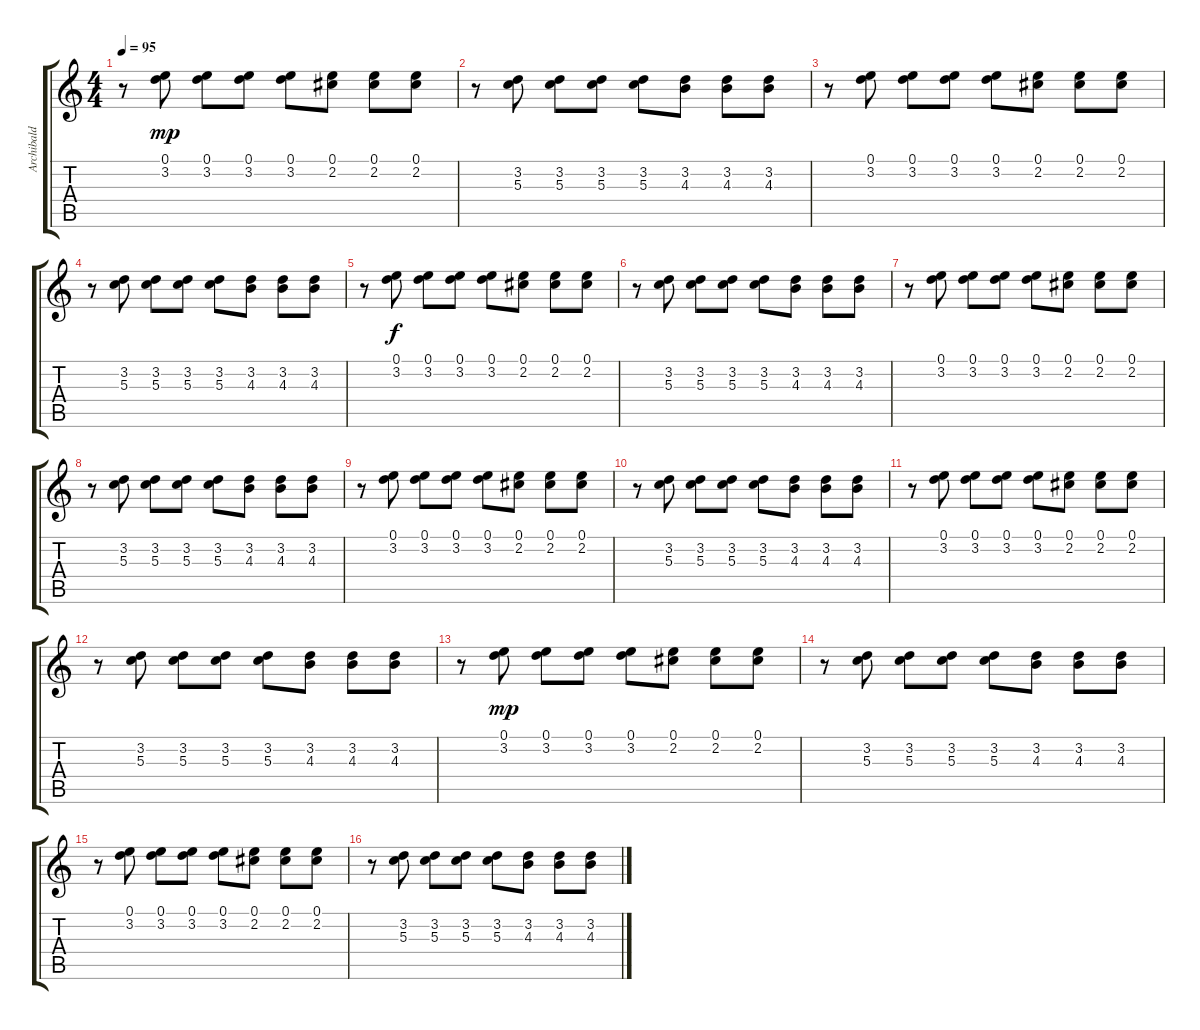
\track ("Archibald" "Archibald") {instrument acousticguitarsteel}
\staff {score tabs}
\tuning (E4 B3 G3 D3 A2 E2) {hide}
\ts (4 4)
\tempo 95
\clef g2
\ks c
r.8{dy mp} (0.1 3.2).8 (0.1 3.2).8 (0.1 3.2).8 (0.1 3.2).8 (0.1 2.2).8 (0.1 2.2).8 (0.1 2.2).8 |
r.8 (3.2 5.3).8 (3.2 5.3).8 (3.2 5.3).8 (3.2 5.3).8 (3.2 4.3).8 (3.2 4.3).8 (3.2 4.3).8 |
r.8 (0.1 3.2).8 (0.1 3.2).8 (0.1 3.2).8 (0.1 3.2).8 (0.1 2.2).8 (0.1 2.2).8 (0.1 2.2).8 |
r.8 (3.2 5.3).8 (3.2 5.3).8 (3.2 5.3).8 (3.2 5.3).8 (3.2 4.3).8 (3.2 4.3).8 (3.2 4.3).8 |
r.8 (0.1 3.2).8{dy f} (0.1 3.2).8 (0.1 3.2).8 (0.1 3.2).8 (0.1 2.2).8 (0.1 2.2).8 (0.1 2.2).8 |
r.8 (3.2 5.3).8 (3.2 5.3).8 (3.2 5.3).8 (3.2 5.3).8 (3.2 4.3).8 (3.2 4.3).8 (3.2 4.3).8 |
r.8 (0.1 3.2).8 (0.1 3.2).8 (0.1 3.2).8 (0.1 3.2).8 (0.1 2.2).8 (0.1 2.2).8 (0.1 2.2).8 |
r.8 (3.2 5.3).8 (3.2 5.3).8 (3.2 5.3).8 (3.2 5.3).8 (3.2 4.3).8 (3.2 4.3).8 (3.2 4.3).8 |
r.8 (0.1 3.2).8 (0.1 3.2).8 (0.1 3.2).8 (0.1 3.2).8 (0.1 2.2).8 (0.1 2.2).8 (0.1 2.2).8 |
r.8 (3.2 5.3).8 (3.2 5.3).8 (3.2 5.3).8 (3.2 5.3).8 (3.2 4.3).8 (3.2 4.3).8 (3.2 4.3).8 |
r.8 (0.1 3.2).8 (0.1 3.2).8 (0.1 3.2).8 (0.1 3.2).8 (0.1 2.2).8 (0.1 2.2).8 (0.1 2.2).8 |
r.8 (3.2 5.3).8 (3.2 5.3).8 (3.2 5.3).8 (3.2 5.3).8 (3.2 4.3).8 (3.2 4.3).8 (3.2 4.3).8 |
r.8 (0.1 3.2).8{dy mp} (0.1 3.2).8 (0.1 3.2).8 (0.1 3.2).8 (0.1 2.2).8 (0.1 2.2).8 (0.1 2.2).8 |
r.8 (3.2 5.3).8 (3.2 5.3).8 (3.2 5.3).8 (3.2 5.3).8 (3.2 4.3).8 (3.2 4.3).8 (3.2 4.3).8 |
r.8 (0.1 3.2).8 (0.1 3.2).8 (0.1 3.2).8 (0.1 3.2).8 (0.1 2.2).8 (0.1 2.2).8 (0.1 2.2).8 |
r.8 (3.2 5.3).8 (3.2 5.3).8 (3.2 5.3).8 (3.2 5.3).8 (3.2 4.3).8 (3.2 4.3).8 (3.2 4.3).8
